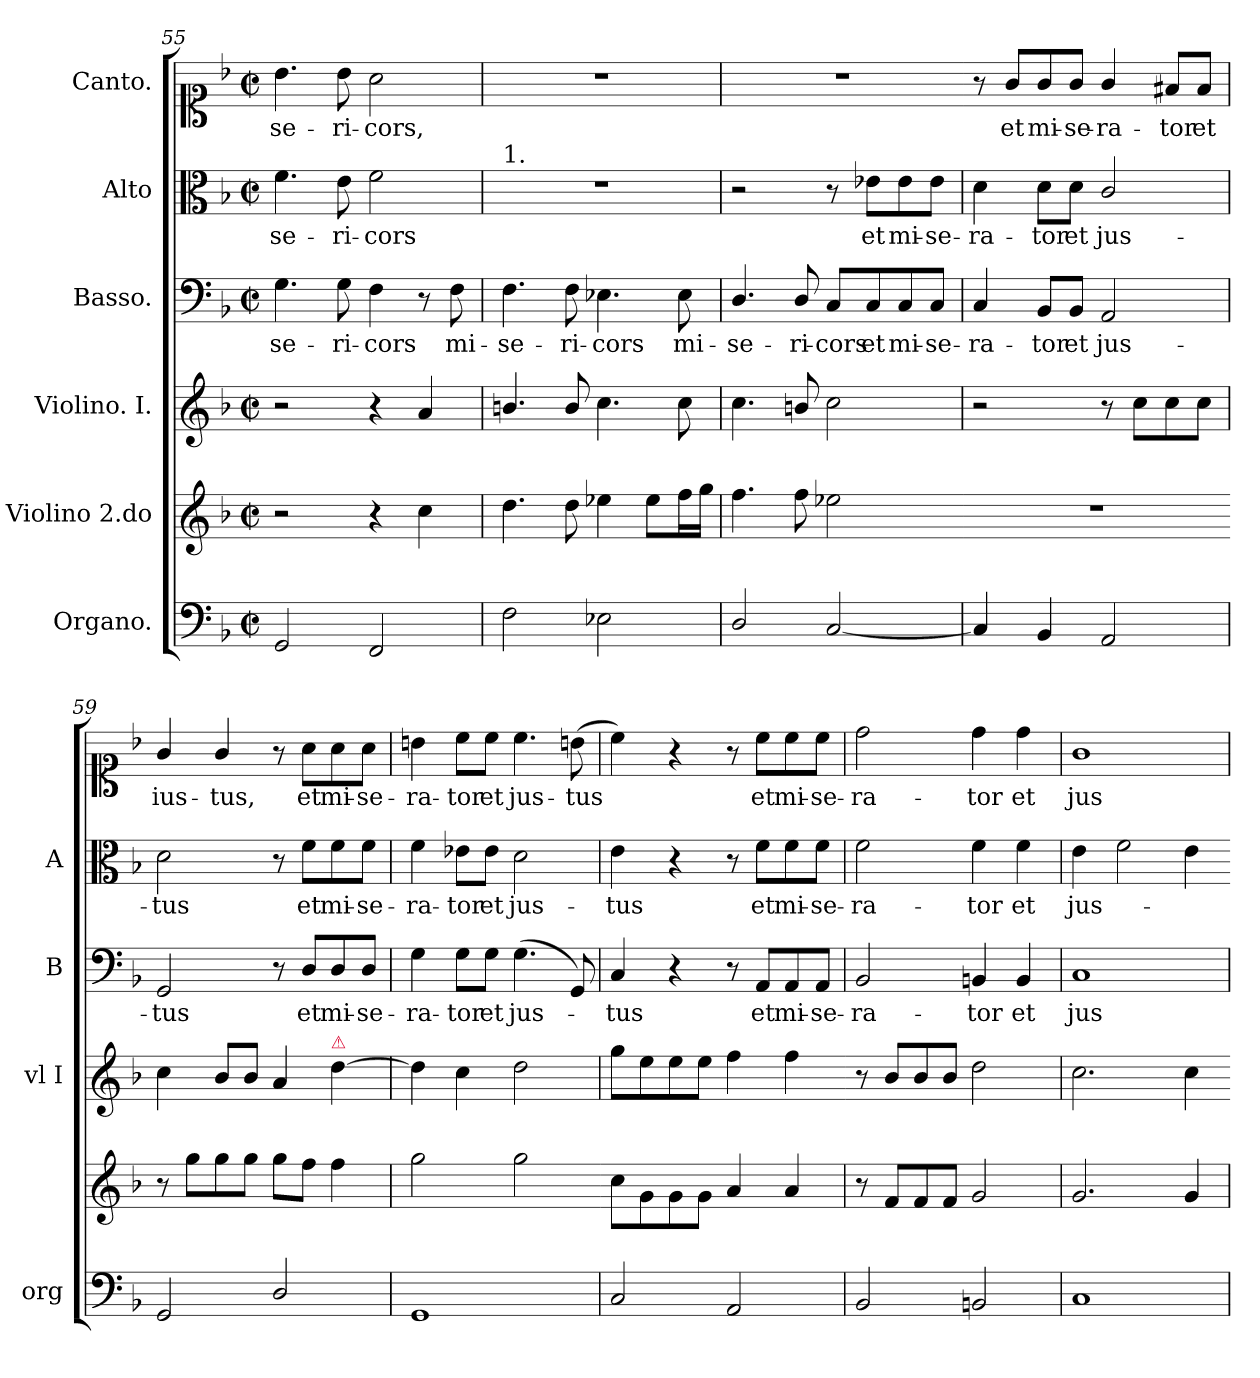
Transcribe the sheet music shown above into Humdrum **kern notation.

**kern	**kern	**kern	**kern	**text	**kern	**text	**kern	**text
*part6	*part5	*part4	*part3	*part3	*part2	*part2	*part1	*part1
*staff6	*staff5	*staff4	*staff3	*staff3	*staff2	*staff2	*staff1	*staff1
*I"Organo.	*I"Violino 2.do	*I"Violino. I.	*I"Basso.	*	*I"Alto	*	*I"Canto.	*
*I'org	*	*I'vl I	*I'B	*	*I'A	*	*	*
*clefF4	*clefG2	*clefG2	*clefF4	*	*clefC3	*	*clefC1	*
*k[b-]	*k[b-]	*k[b-]	*k[b-]	*	*k[b-]	*	*k[b-]	*
*F:	*F:	*F:	*F:	*	*F:	*	*F:	*
*M2/2	*M2/2	*M2/2	*M2/2	*	*M2/2	*	*M2/2	*
*met(c|)	*met(c|)	*met(c|)	*met(c|)	*	*met(c|)	*	*met(c|)	*
=55	=55	=55	=55	=55	=55	=55	=55	=55
2GG/	2r	2r	4.G\	-se-	4.f\	-se-	4.b-\	-se-
.	.	.	8G\	-ri-	8e\	-ri-	8b-\	-ri-
2FF/	4r	4r	4F\	-cors	2f\	-cors	2a\	-cors,
.	4cc\	4a/	8r	.	.	.	.	.
.	.	.	8F\	mi-	.	.	.	.
=56	=56	=56	=56	=56	=56	=56	=56	=56
!	!	!	!	!	!LO:TX:a:t=1.	!	!	!
2F\	4.dd\	4.bn/	4.F\	-se-	1r	.	1r	.
.	8dd\	8b/	8F\	-ri-	.	.	.	.
2E-X\	4ee-X\	4.cc\	4.E-X\	-cors	.	.	.	.
.	8ee-\L	.	.	.	.	.	.	.
.	16ff\L	8cc\	8E-\	mi-	.	.	.	.
.	16gg\JJ	.	.	.	.	.	.	.
=57	=57	=57	=57	=57	=57	=57	=57	=57
2D/	4.ff\	4.cc\	4.D/	-se-	2r	.	1r	.
.	8ff\	8bn/	8D/	-ri-	.	.	.	.
[2C/	2ee-X\	2cc\	8C/L	-cors	8r	.	.	.
.	.	.	8C/	et	8e-X\L	et	.	.
.	.	.	8C/	mi-	8e-\	mi-	.	.
.	.	.	8C/J	-se-	8e-\J	-se-	.	.
=58	=58-	=58	=58	=58	=58	=58	=58	=58
4C/]	1r	2r	4C/	-ra-	4d\	-ra-	8r	.
.	.	.	.	.	.	.	8g/L	et
4BB-/	.	.	8BB-/L	-tor	8d\L	-tor	8g/	mi-
.	.	.	8BB-/J	et	8d\J	et	8g/J	-se-
2AA/	.	8r	2AA/	jus-	2c/	jus-	4g/	-ra-
.	.	8cc\L	.	.	.	.	.	.
.	.	8cc\	.	.	.	.	8f#X/L	-tor
.	.	8cc\J	.	.	.	.	8f#/J	et
=59	=59-	=59	=59	=59	=59	=59	=59	=59
2GG/	8r	4cc\	2GG/	-tus	2d\	-tus	4g/	ius-
.	8gg\L	.	.	.	.	.	.	.
.	8gg\	8b-/L	.	.	.	.	4g/	-tus,
.	8gg\J	8b-/J	.	.	.	.	.	.
2D/	8gg\L	4a/	8r	.	8r	.	8r	.
.	8ff\J	.	8D/L	et	8f\L	et	8a\L	et
!	!	!LO:TX:a:color=crimson:t=⚠	!	!	!	!	!	!
.	4ff\	[4dd\	8D/	mi-	8f\	mi-	8a\	mi-
.	.	.	8D/J	-se-	8f\J	-se-	8a\J	-se-
=60	=60	=60	=60	=60	=60	=60	=60	=60
1GG	2gg\	4dd\]	4G\	-ra-	4f\	-ra-	4bn\	-ra-
.	.	4cc\	8G\L	-tor	8e-X\L	-tor	8cc\L	-tor
.	.	.	8G\J	et	8e-\J	et	8cc\J	et
.	2gg\	2dd\	(4.G\	jus-	2d\	jus-	4.cc\	jus-
.	.	.	8GG/)	.	.	.	(8bn\	-tus
=61	=61-	=61	=61	=61	=61	=61	=61	=61
2C/	8cc\L	8gg\L	4C/	-tus	4e\	-tus	4cc\)	.
.	8g\	8ee\	.	.	.	.	.	.
.	8g\	8ee\	4r	.	4r	.	4r	.
.	8g\J	8ee\J	.	.	.	.	.	.
2AA/	4a/	4ff\	8r	.	8r	.	8r	.
.	.	.	8AA/L	et	8f\L	et	8cc\L	et
.	4a/	4ff\	8AA/	mi-	8f\	mi-	8cc\	mi-
.	.	.	8AA/J	-se-	8f\J	-se-	8cc\J	-se-
=62	=62	=62-	=62	=62	=62	=62	=62	=62
2BB-/	8r	8r	2BB-/	-ra-	2f\	-ra-	2dd\	-ra-
.	8f/L	8b-/L	.	.	.	.	.	.
.	8f/	8b-/	.	.	.	.	.	.
.	8f/J	8b-/J	.	.	.	.	.	.
2BBn/	2g/	2dd\	4BBn/	-tor	4f\	-tor	4dd\	-tor
.	.	.	4BB/	et	4f\	et	4dd\	et
=63	=63	=63	=63	=63	=63	=63	=63	=63
1C	2.g/	2.cc\	1C	jus-	4e\	jus-	1g	jus-
.	.	.	.	.	2f\	.	.	.
.	4g/	4cc\	.	.	4e\	.	.	.
=	=	=-	=	=	=-	=	=	=
*-	*-	*-	*-	*-	*-	*-	*-	*-
